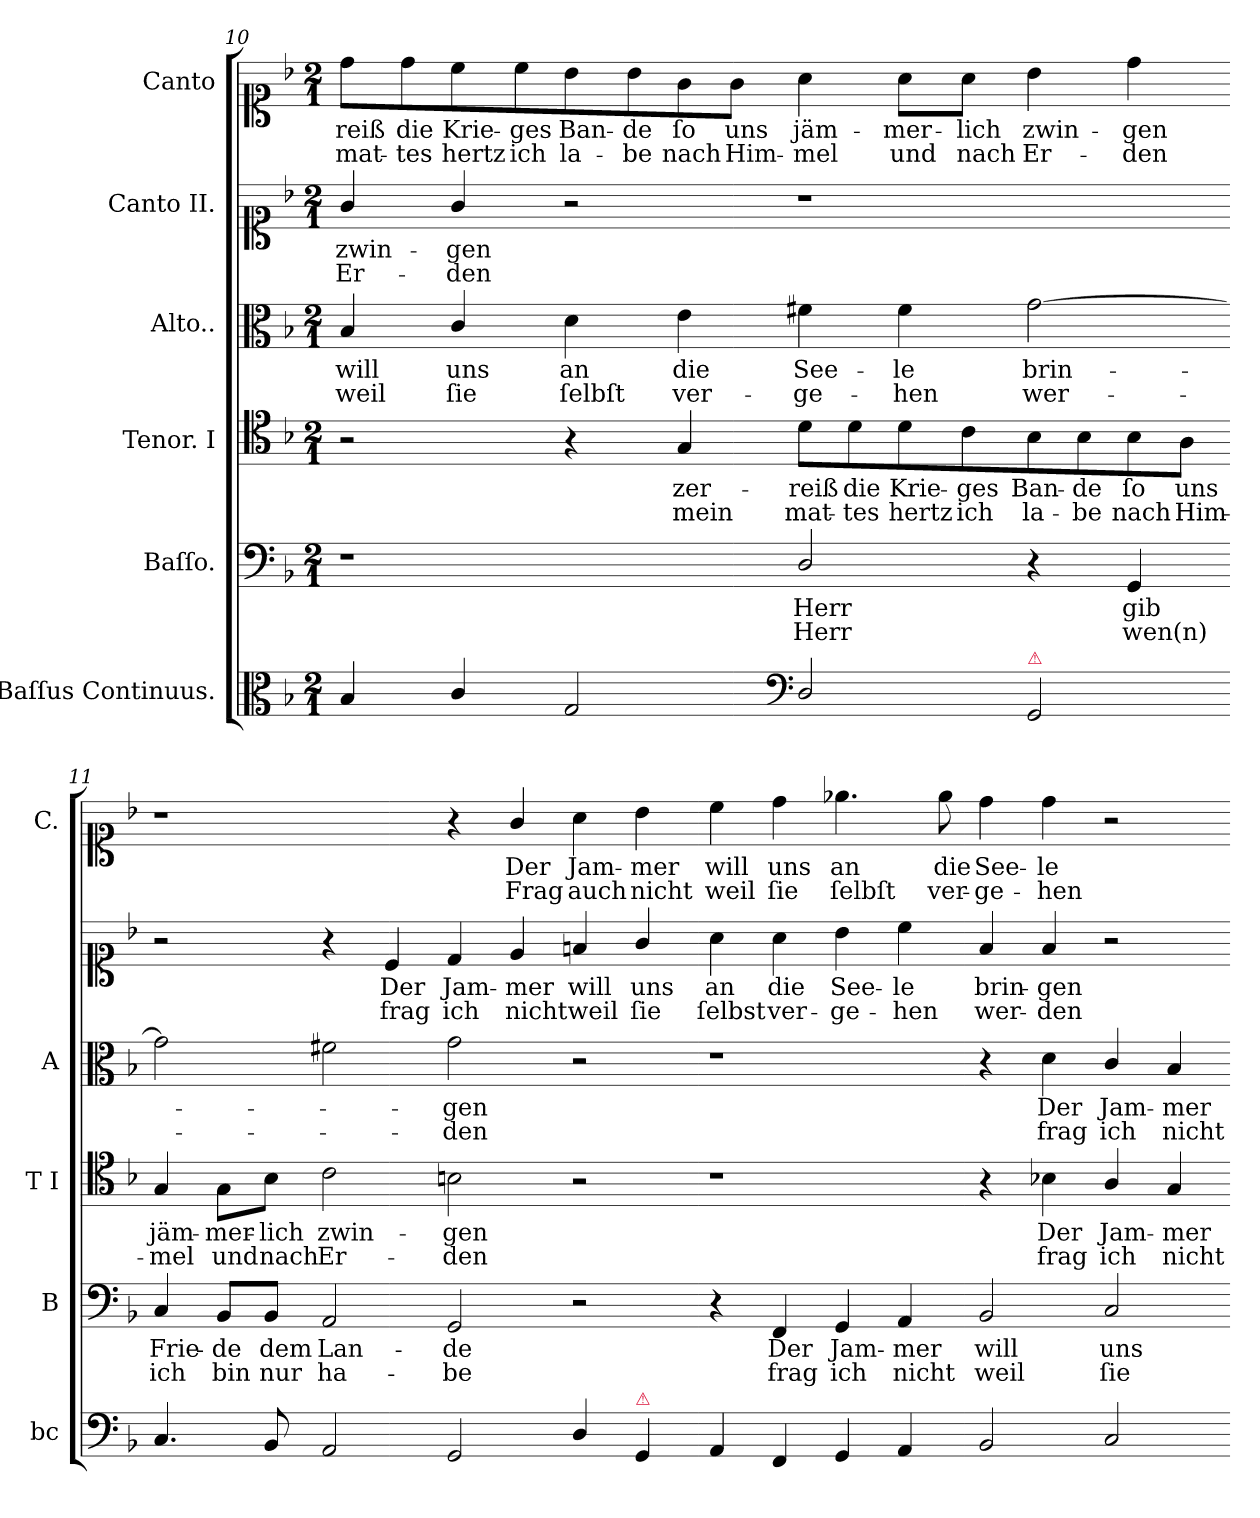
**kern	**kern	**text	**text	**kern	**text	**text	**kern	**text	**text	**kern	**text	**text	**kern	**text	**text
*part6	*part5	*part5	*part5	*part4	*part4	*part4	*part3	*part3	*part3	*part2	*part2	*part2	*part1	*part1	*part1
*staff6	*staff5	*staff5	*staff5	*staff4	*staff4	*staff4	*staff3	*staff3	*staff3	*staff2	*staff2	*staff2	*staff1	*staff1	*staff1
*I"Baſſus Continuus.	*I"Baſſo.	*	*	*I"Tenor. I	*	*	*I"Alto..	*	*	*I"Canto II.	*	*	*I"Canto	*	*
*I'bc	*I'B	*	*	*I'T I	*	*	*I'A	*	*	*	*	*	*I'C.	*	*
*clefC3	*clefF4	*	*	*clefC4	*	*	*clefC3	*	*	*clefC1	*	*	*clefC1	*	*
*k[b-]	*k[b-]	*	*	*k[b-]	*	*	*k[b-]	*	*	*k[b-]	*	*	*k[b-]	*	*
*M2/1	*M2/1	*	*	*M2/1	*	*	*M2/1	*	*	*M2/1	*	*	*M2/1	*	*
=10	=10	=10	=10	=10	=10	=10	=10	=10	=10	=10	=10	=10	=10	=10	=10
!	!	!	!	!	!	!	!	!	!	!	!	!	!	!LO:LY:i	!LO:LY:i
4B-/	1r	.	.	2r	.	.	4B-/	will	weil	4g/	zwin-	Er-	8dd\L	-reiß	mat-
!	!	!	!	!	!	!	!	!	!	!	!	!	!	!LO:LY:i	!LO:LY:i
.	.	.	.	.	.	.	.	.	.	.	.	.	8dd\	die	-tes
!	!	!	!	!	!	!	!	!	!	!	!	!	!	!LO:LY:i	!LO:LY:i
4c/	.	.	.	.	.	.	4c/	uns	ſie	4g/	-gen	-den	8cc\	Krie-	hertz
!	!	!	!	!	!	!	!	!	!	!	!	!	!	!LO:LY:i	!LO:LY:i
.	.	.	.	.	.	.	.	.	.	.	.	.	8cc\	-ges	ich
!	!	!	!	!	!	!	!	!	!	!	!	!	!	!LO:LY:i	!LO:LY:i
2G/	.	.	.	4r	.	.	4d\	an	ſelbſt	2r	.	.	8b-\	Ban-	la-
!	!	!	!	!	!	!	!	!	!	!	!	!	!	!LO:LY:i	!LO:LY:i
.	.	.	.	.	.	.	.	.	.	.	.	.	8b-\	-de	-be
!	!	!	!	!	!	!	!	!	!	!	!	!	!	!LO:LY:i	!LO:LY:i
.	.	.	.	4G/	zer-	mein	4e\	die	ver-	.	.	.	8g\	ſo	nach
!	!	!	!	!	!	!	!	!	!	!	!	!	!	!LO:LY:i	!LO:LY:i
.	.	.	.	.	.	.	.	.	.	.	.	.	8g\J	uns	Him-
*clefF4	*	*	*	*	*	*	*	*	*	*	*	*	*	*	*
!	!	!	!	!	!	!	!	!	!	!	!	!	!	!LO:LY:i	!LO:LY:i
2D/	2D/	Herr	Herr	8d\L	-reiß	mat-	4f#X\	See-	-ge-	1r	.	.	4a\	jäm-	-mel
.	.	.	.	8d\	die	-tes	.	.	.	.	.	.	.	.	.
!	!	!	!	!	!	!	!	!	!	!	!	!	!	!LO:LY:i	!LO:LY:i
.	.	.	.	8d\	Krie-	hertz	4f#\	-le	-hen	.	.	.	8a\L	-mer-	und
!	!	!	!	!	!	!	!	!	!	!	!	!	!	!LO:LY:i	!LO:LY:i
.	.	.	.	8c\	-ges	ich	.	.	.	.	.	.	8a\J	-lich	nach
!LO:TX:a:color=crimson:t=⚠	!	!	!	!	!	!	!	!	!	!	!	!	!	!	!
!	!	!	!	!	!	!	!	!	!	!	!	!	!	!LO:LY:i	!LO:LY:i
2GG/	4r	.	.	8B-\	Ban-	la-	[2g\	brin-	wer-	.	.	.	4b-\	zwin-	Er-
.	.	.	.	8B-\	-de	-be	.	.	.	.	.	.	.	.	.
!	!	!	!	!	!	!	!	!	!	!	!	!	!	!LO:LY:i	!LO:LY:i
.	4GG/	gib	wen(n)	8B-\	ſo	nach	.	.	.	.	.	.	4dd\	-gen	-den
.	.	.	.	8A\J	uns	Him-	.	.	.	.	.	.	.	.	.
=11-	=11-	=11-	=11-	=11-	=11-	=11-	=11-	=11-	=11-	=11-	=11-	=11-	=11-	=11-	=11-
4.C/	4C/	Frie-	ich	4G/	jäm-	-mel	2g\]	.	.	2r	.	.	1r	.	.
.	8BB-/L	-de	bin	8G\L	-mer-	und	.	.	.	.	.	.	.	.	.
8BB-/	8BB-/J	dem	nur	8B-\J	-lich	nach	.	.	.	.	.	.	.	.	.
2AA/	2AA/	Lan-	ha-	2c\	zwin-	Er-	2f#X\	.	.	4r	.	.	.	.	.
.	.	.	.	.	.	.	.	.	.	4c/	Der	frag	.	.	.
2GG/	2GG/	-de	-be	2Bn\	-gen	-den	2g\	-gen	-den	4d/	Jam-	ich	4r	.	.
.	.	.	.	.	.	.	.	.	.	4e/	-mer	nicht	4g/	Der	Frag
4D/	2r	.	.	2r	.	.	2r	.	.	4fn/	will	weil	4a\	Jam-	auch
!LO:TX:a:color=crimson:t=⚠	!	!	!	!	!	!	!	!	!	!	!	!	!	!	!
4GG/	.	.	.	.	.	.	.	.	.	4g/	uns	ſie	4b-\	-mer	nicht
=12-	=12-	=12-	=12-	=12-	=12-	=12-	=12-	=12-	=12-	=12-	=12-	=12-	=12-	=12-	=12-
4AA/	4r	.	.	1r	.	.	1r	.	.	4a\	an	ſelbst	4cc\	will	weil
4FF/	4FF/	Der	frag	.	.	.	.	.	.	4a\	die	ver-	4dd\	uns	ſie
4GG/	4GG/	Jam-	ich	.	.	.	.	.	.	4b-\	See-	-ge-	4.ee-X\	an	ſelbſt
4AA/	4AA/	-mer	nicht	.	.	.	.	.	.	4cc\	-le	-hen	.	.	.
.	.	.	.	.	.	.	.	.	.	.	.	.	8ee-\	die	ver-
2BB-/	2BB-/	will	weil	4r	.	.	4r	.	.	4f/	brin-	wer-	4dd\	See-	-ge-
.	.	.	.	4B-X\	Der	frag	4d\	Der	frag	4f/	-gen	-den	4dd\	-le	-hen
2C/	2C/	uns	ſie	4A/	Jam-	ich	4c/	Jam-	ich	2r	.	.	2r	.	.
.	.	.	.	4G/	-mer	nicht	4B-/	-mer	nicht	.	.	.	.	.	.
=-	=-	=-	=-	=-	=-	=-	=-	=-	=-	=-	=-	=-	=-	=-	=-
*-	*-	*-	*-	*-	*-	*-	*-	*-	*-	*-	*-	*-	*-	*-	*-
